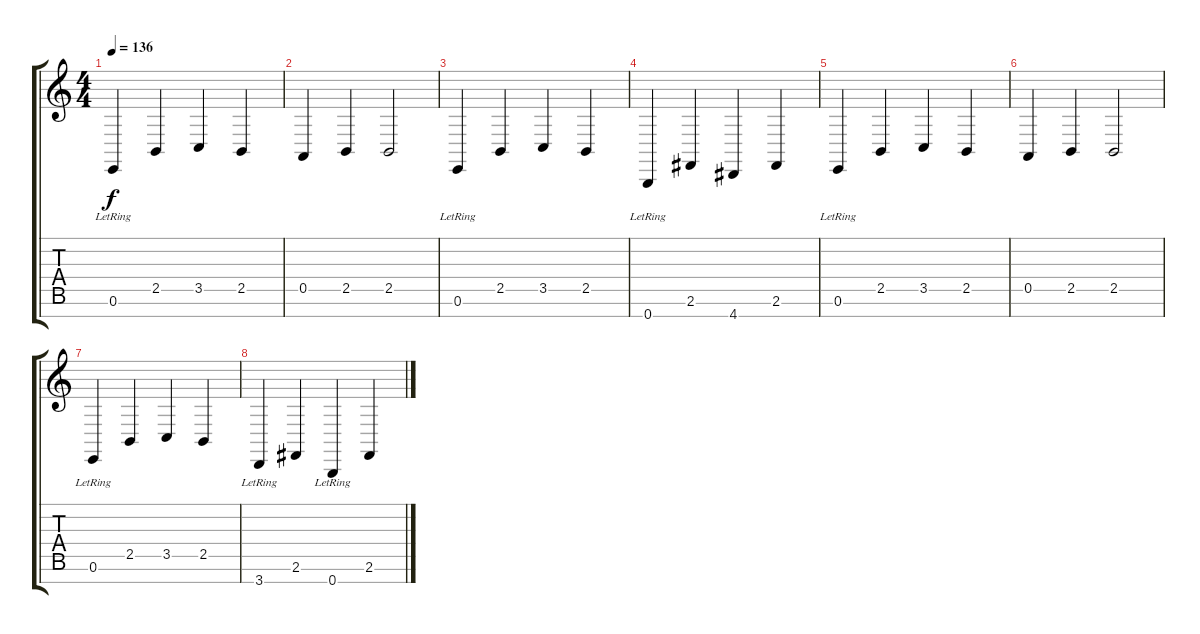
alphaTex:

\track "" {instrument choiraahs}
\staff {score tabs}
\tuning (E4 B3 G3 D3 A2 E2 B1) {hide}
\ts (4 4)
\tempo 136
\clef g2
\ks c
0.6{lr}.4{dy f} 2.5.4 3.5.4 2.5.4 |
0.5.4 2.5.4 2.5.2 |
0.6{lr}.4 2.5.4 3.5.4 2.5.4 |
0.7{lr}.4 2.6.4 4.7.4 2.6.4 |
0.6{lr}.4 2.5.4 3.5.4 2.5.4 |
0.5.4 2.5.4 2.5.2 |
0.6{lr}.4 2.5.4 3.5.4 2.5.4 |
3.7{lr}.4 2.6.4 0.7{lr}.4 2.6.4
